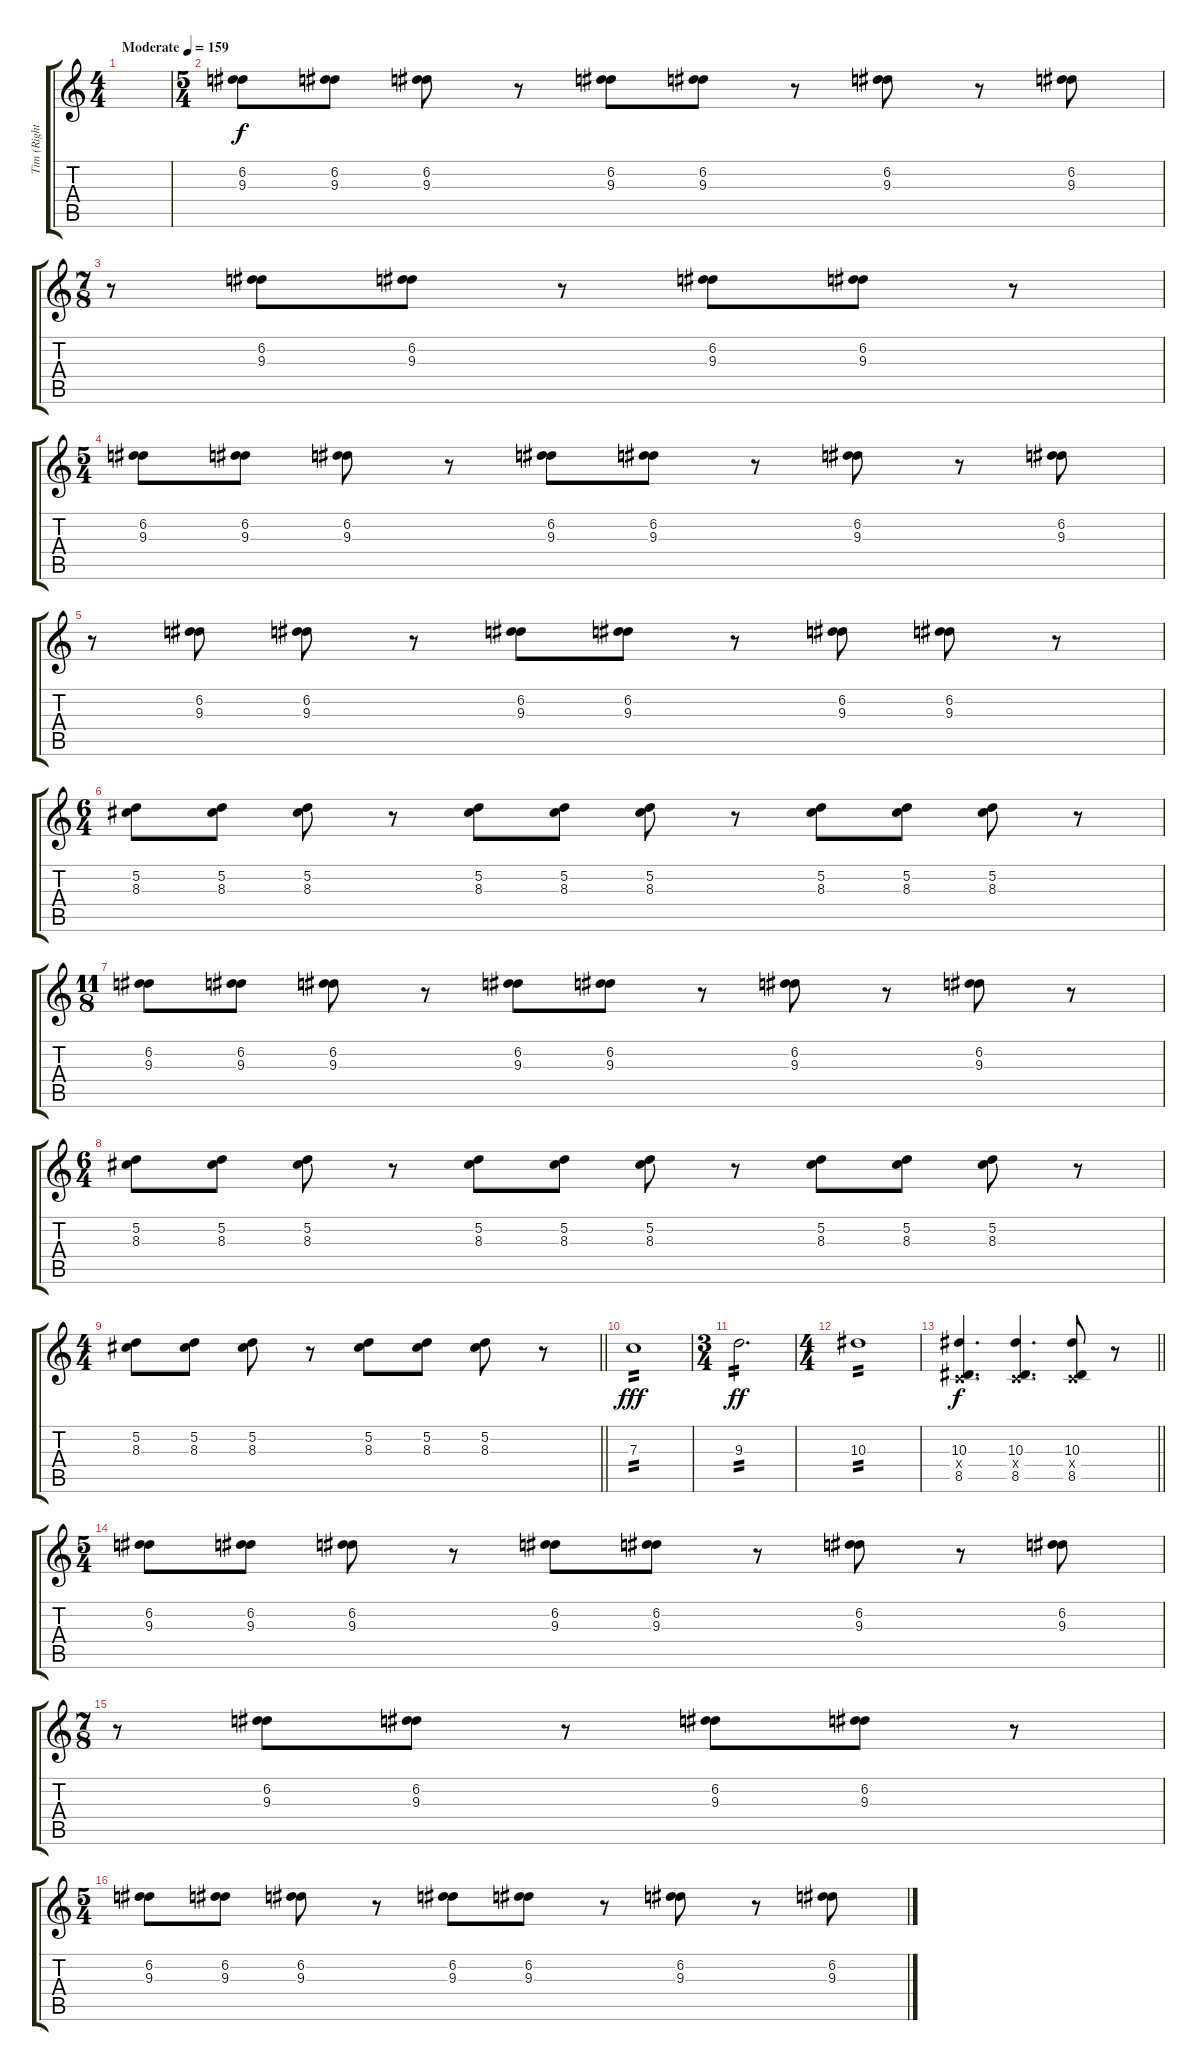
\track ("Tim (Right)" "Tim (Right") {instrument overdrivenguitar}
\staff {score tabs}
\tuning (D4 A3 F3 C3 G2 C2) {hide}
\ts (4 4)
\tempo (159 "Moderate")
\clef g2
\ks c
|
\ts (5 4)
(6.2 9.3).8 (6.2 9.3).8 (6.2 9.3).8 r.8 (6.2 9.3).8 (6.2 9.3).8 r.8 (6.2 9.3).8 r.8 (6.2 9.3).8 |
\ts (7 8)
r.8 (6.2 9.3).8 (6.2 9.3).8 r.8 (6.2 9.3).8 (6.2 9.3).8 r.8 |
\ts (5 4)
(6.2 9.3).8 (6.2 9.3).8 (6.2 9.3).8 r.8 (6.2 9.3).8 (6.2 9.3).8 r.8 (6.2 9.3).8 r.8 (6.2 9.3).8 |
r.8 (6.2 9.3).8 (6.2 9.3).8 r.8 (6.2 9.3).8 (6.2 9.3).8 r.8 (6.2 9.3).8 (6.2 9.3).8 r.8 |
\ts (6 4)
(5.2 8.3).8 (5.2 8.3).8 (5.2 8.3).8 r.8 (5.2 8.3).8 (5.2 8.3).8 (5.2 8.3).8 r.8 (5.2 8.3).8 (5.2 8.3).8 (5.2 8.3).8 r.8 |
\ts (11 8)
(6.2 9.3).8 (6.2 9.3).8 (6.2 9.3).8 r.8 (6.2 9.3).8 (6.2 9.3).8 r.8 (6.2 9.3).8 r.8 (6.2 9.3).8 r.8 |
\ts (6 4)
(5.2 8.3).8 (5.2 8.3).8 (5.2 8.3).8 r.8 (5.2 8.3).8 (5.2 8.3).8 (5.2 8.3).8 r.8 (5.2 8.3).8 (5.2 8.3).8 (5.2 8.3).8 r.8 |
\ts (4 4)
\barLineRight lightlight
(5.2 8.3).8 (5.2 8.3).8 (5.2 8.3).8 r.8 (5.2 8.3).8 (5.2 8.3).8 (5.2 8.3).8 r.8 |
7.3.1{tp 2 dy fff} |
\ts (3 4)
9.3.2{d tp 2 dy ff} |
\ts (4 4)
10.3.1{tp 2} |
\barLineRight lightlight
(10.3 0.4{x} 8.5).4{d dy f} (10.3 0.4{x} 8.5).4{d} (10.3 0.4{x} 8.5).8 r.8 |
\ts (5 4)
(6.2 9.3).8 (6.2 9.3).8 (6.2 9.3).8 r.8 (6.2 9.3).8 (6.2 9.3).8 r.8 (6.2 9.3).8 r.8 (6.2 9.3).8 |
\ts (7 8)
r.8 (6.2 9.3).8 (6.2 9.3).8 r.8 (6.2 9.3).8 (6.2 9.3).8 r.8 |
\ts (5 4)
(6.2 9.3).8 (6.2 9.3).8 (6.2 9.3).8 r.8 (6.2 9.3).8 (6.2 9.3).8 r.8 (6.2 9.3).8 r.8 (6.2 9.3).8
